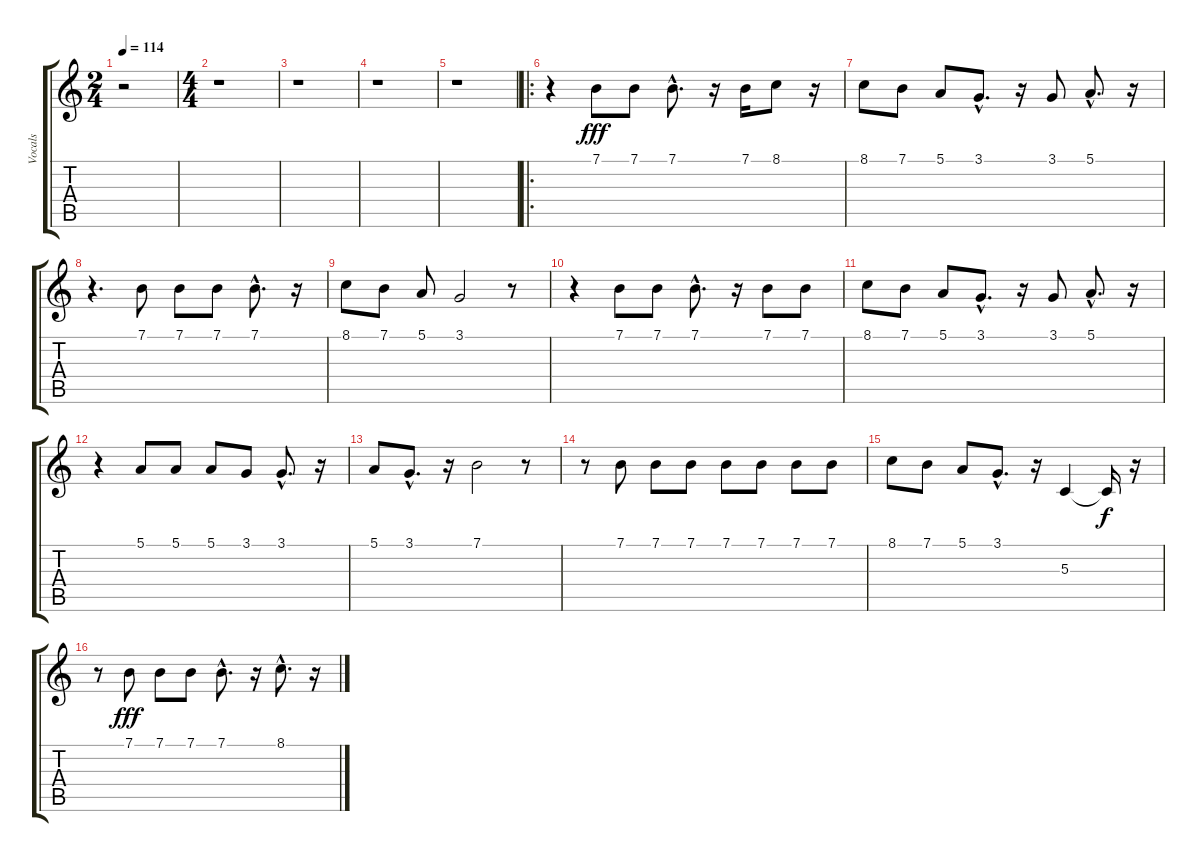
\track ("Vocals" "Vocals") {instrument altosax}
\staff {score tabs}
\tuning (E4 B3 G3 D3 A2 E2) {hide}
\ts (2 4)
\tempo 114
\clef g2
\ks c
r.2{dy fff instrument altosax} |
\ts (4 4)
r.1 |
r.1 |
r.1 |
r.1 |
\ro
r.4 7.1.8 7.1.8 7.1{hac}.8{d} r.16 7.1.16 8.1.8 r.16 |
8.1.8 7.1.8 5.1.8 3.1{hac}.8{d} r.16 3.1.8 5.1{hac}.8{d} r.16 |
r.4{d} 7.1.8 7.1.8 7.1.8 7.1{hac}.8{d} r.16 |
8.1.8 7.1.8 5.1.8 3.1.2 r.8 |
r.4 7.1.8 7.1.8 7.1{hac}.8{d} r.16 7.1.8 7.1.8 |
8.1.8 7.1.8 5.1.8 3.1{hac}.8{d} r.16 3.1.8 5.1{hac}.8{d} r.16 |
r.4 5.1.8 5.1.8 5.1.8 3.1.8 3.1{hac}.8{d} r.16 |
5.1.8 3.1{hac}.8{d} r.16 7.1.2 r.8 |
r.8 7.1.8 7.1.8 7.1.8 7.1.8 7.1.8 7.1.8 7.1.8 |
8.1.8 7.1.8 5.1.8 3.1{hac}.8{d} r.16 5.3.4 5.3{t}.16{dy f} r.16 |
r.8 7.1.8{dy fff} 7.1.8 7.1.8 7.1{hac}.8{d} r.16 8.1{hac}.8{d} r.16
